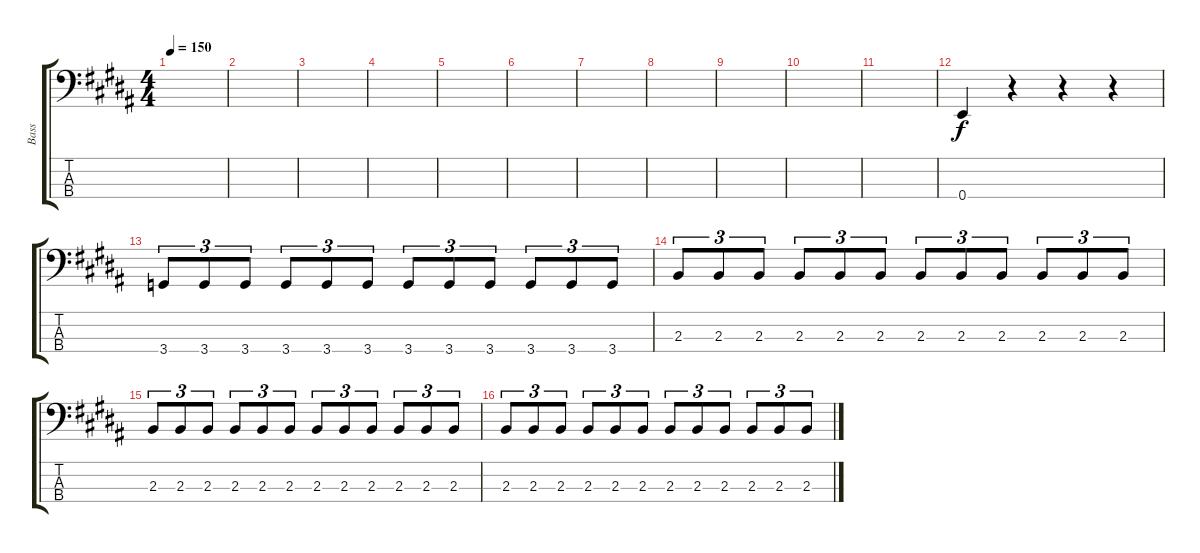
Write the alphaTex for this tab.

\track ("Bass" "Bass") {instrument electricbasspick}
\staff {score tabs}
\tuning (G2 D2 A1 E1) {hide}
\ts (4 4)
\tempo 150
\clef f4
\ks b
|
|
|
|
|
|
|
|
|
|
|
0.4.4 r.4 r.4 r.4 |
3.4.8{tu (3 2)} 3.4.8{tu (3 2)} 3.4.8{tu (3 2)} 3.4.8{tu (3 2)} 3.4.8{tu (3 2)} 3.4.8{tu (3 2)} 3.4.8{tu (3 2)} 3.4.8{tu (3 2)} 3.4.8{tu (3 2)} 3.4.8{tu (3 2)} 3.4.8{tu (3 2)} 3.4.8{tu (3 2)} |
2.3.8{tu (3 2)} 2.3.8{tu (3 2)} 2.3.8{tu (3 2)} 2.3.8{tu (3 2)} 2.3.8{tu (3 2)} 2.3.8{tu (3 2)} 2.3.8{tu (3 2)} 2.3.8{tu (3 2)} 2.3.8{tu (3 2)} 2.3.8{tu (3 2)} 2.3.8{tu (3 2)} 2.3.8{tu (3 2)} |
2.3.8{tu (3 2)} 2.3.8{tu (3 2)} 2.3.8{tu (3 2)} 2.3.8{tu (3 2)} 2.3.8{tu (3 2)} 2.3.8{tu (3 2)} 2.3.8{tu (3 2)} 2.3.8{tu (3 2)} 2.3.8{tu (3 2)} 2.3.8{tu (3 2)} 2.3.8{tu (3 2)} 2.3.8{tu (3 2)} |
2.3.8{tu (3 2)} 2.3.8{tu (3 2)} 2.3.8{tu (3 2)} 2.3.8{tu (3 2)} 2.3.8{tu (3 2)} 2.3.8{tu (3 2)} 2.3.8{tu (3 2)} 2.3.8{tu (3 2)} 2.3.8{tu (3 2)} 2.3.8{tu (3 2)} 2.3.8{tu (3 2)} 2.3.8{tu (3 2)}
